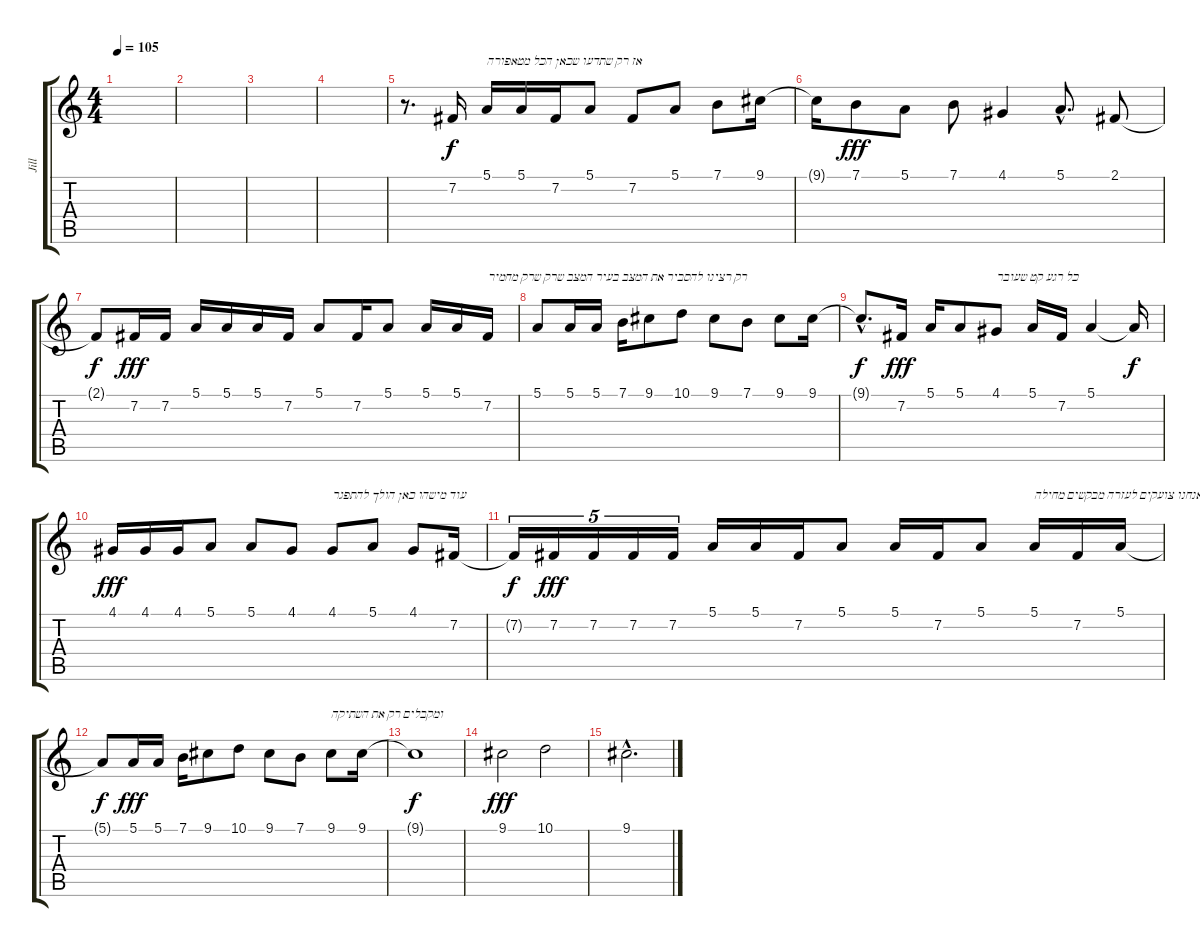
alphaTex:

\track ("Jill" "Jill") {instrument voiceoohs}
\staff {score tabs}
\tuning (E4 B3 G3 D3 A2 E2) {hide}
\ts (4 4)
\tempo 105
\clef g2
\ks c
|
|
|
|
r.8{d} 7.2.16 5.1.16{txt "אז רק שתדעו שכאן הכל מטאפורה"} 5.1.16 7.2.16 5.1.8 7.2.8 5.1.8 7.1.8 9.1.16 |
9.1{t}.16{dy f} 7.1.8{dy fff} 5.1.8 7.1.8 4.1.4 5.1{hac}.8{d} 2.1.8 |
2.1{t}.8{dy f} 7.2.16{dy fff} 7.2.16 5.1.16 5.1.16 5.1.16 7.2.16 5.1.8 7.2.16 5.1.8 5.1.16 5.1.16 7.2.16{txt "רק רצינו להסביר את המצב בעיר המצב שרק שרק מחמיר"} |
5.1.8 5.1.16 5.1.16 7.1.16 9.1.8 10.1.8 9.1.8 7.1.8 9.1.8 9.1.16 |
9.1{hac t}.8{d dy f} 7.2.16{dy fff} 5.1.16 5.1.8 4.1.8{txt "כל רגע קט שעובר"} 5.1.16 7.2.16 5.1.4 5.1{t}.16{dy f} |
4.1.16{dy fff} 4.1.16 4.1.16 5.1.8 5.1.8 4.1.8 4.1.8{txt "עוד מישהו כאן הולך להתפגר"} 5.1.8 4.1.8 7.2.16 |
7.2{t}.16{tu (5 4) dy f} 7.2.16{tu (5 4) dy fff} 7.2.16{tu (5 4)} 7.2.16{tu (5 4)} 7.2.16{tu (5 4)} 5.1.16 5.1.16 7.2.16 5.1.8 5.1.16 7.2.16 5.1.8 5.1.16{txt "אנחנו צועקים לעזרה מבקשים מחילה"} 7.2.16 5.1.16 |
5.1{t}.8{dy f} 5.1.16{dy fff} 5.1.16 7.1.16 9.1.8 10.1.8 9.1.8 7.1.8 9.1.8{txt "ומקבלים רק את השתיקה"} 9.1.16 |
9.1{t}.1{dy f} |
9.1.2{dy fff} 10.1.2 |
9.1{hac}.2{d}
